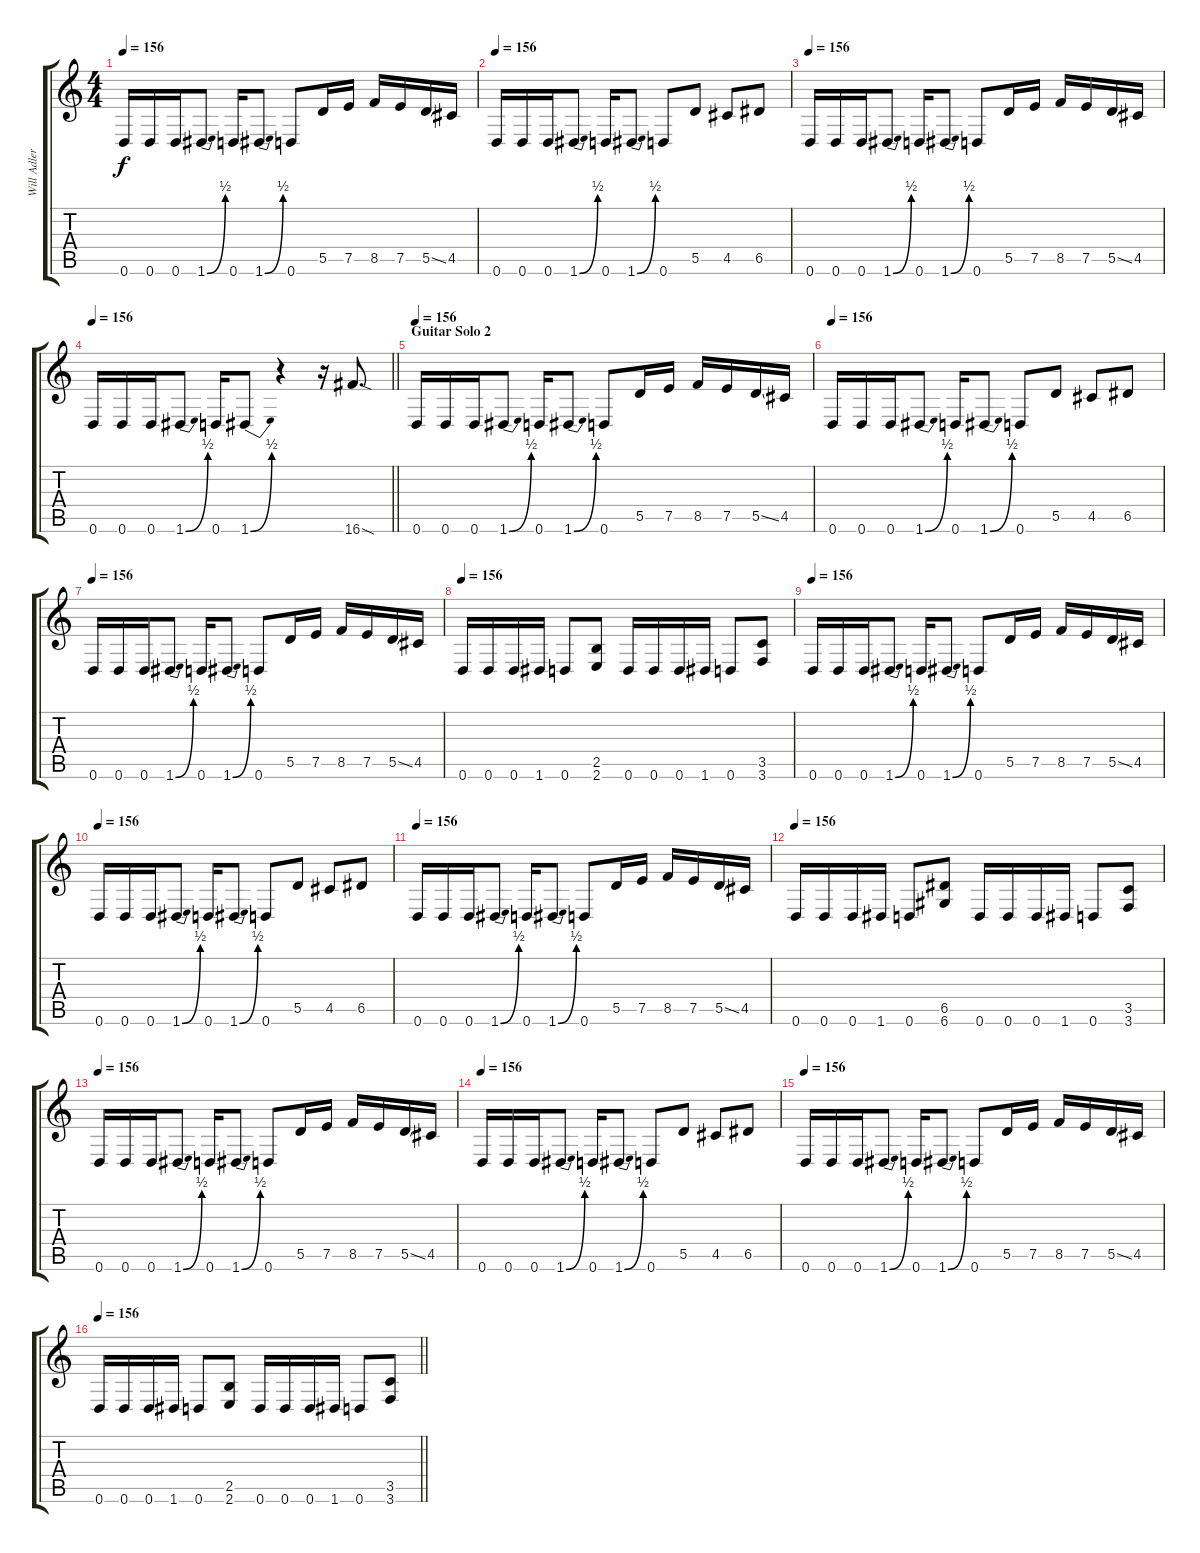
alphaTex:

\track ("Will Adler - Rhythm" "Will Adler") {instrument distortionguitar}
\staff {score tabs}
\tuning (E4 B3 G3 D3 A2 D2) {hide}
\ts (4 4)
\tempo 156
\clef g2
\ks c
0.6.16{dy f} 0.6.16 0.6.16 1.6{be (bend 0 0 60 2)}.8 0.6.16 1.6{be (bend 0 0 60 2)}.8 0.6.8 5.5.16 7.5.16 8.5.16 7.5.16 5.5{ss}.16 4.5.16 |
\tempo 156
0.6.16 0.6.16 0.6.16 1.6{be (bend 0 0 60 2)}.8 0.6.16 1.6{be (bend 0 0 60 2)}.8 0.6.8 5.5.8 4.5.8 6.5.8 |
\tempo 156
0.6.16 0.6.16 0.6.16 1.6{be (bend 0 0 60 2)}.8 0.6.16 1.6{be (bend 0 0 60 2)}.8 0.6.8 5.5.16 7.5.16 8.5.16 7.5.16 5.5{ss}.16 4.5.16 |
\tempo 156
\barLineRight lightlight
0.6.16 0.6.16 0.6.16 1.6{be (bend 0 0 60 2)}.8 0.6.16 1.6{be (bend 0 0 60 2)}.8 r.4 r.16 16.6{sod}.8{d} |
\section ("" "Guitar Solo 2")
\tempo 156
0.6.16 0.6.16 0.6.16 1.6{be (bend 0 0 60 2)}.8 0.6.16 1.6{be (bend 0 0 60 2)}.8 0.6.8 5.5.16 7.5.16 8.5.16 7.5.16 5.5{ss}.16 4.5.16 |
\tempo 156
0.6.16 0.6.16 0.6.16 1.6{be (bend 0 0 60 2)}.8 0.6.16 1.6{be (bend 0 0 60 2)}.8 0.6.8 5.5.8 4.5.8 6.5.8 |
\tempo 156
0.6.16 0.6.16 0.6.16 1.6{be (bend 0 0 60 2)}.8 0.6.16 1.6{be (bend 0 0 60 2)}.8 0.6.8 5.5.16 7.5.16 8.5.16 7.5.16 5.5{ss}.16 4.5.16 |
\tempo 156
0.6.16 0.6.16 0.6.16 1.6.16 0.6.8 (2.5 2.6).8 0.6.16 0.6.16 0.6.16 1.6.16 0.6.8 (3.5 3.6).8 |
\tempo 156
0.6.16 0.6.16 0.6.16 1.6{be (bend 0 0 60 2)}.8 0.6.16 1.6{be (bend 0 0 60 2)}.8 0.6.8 5.5.16 7.5.16 8.5.16 7.5.16 5.5{ss}.16 4.5.16 |
\tempo 156
0.6.16 0.6.16 0.6.16 1.6{be (bend 0 0 60 2)}.8 0.6.16 1.6{be (bend 0 0 60 2)}.8 0.6.8 5.5.8 4.5.8 6.5.8 |
\tempo 156
0.6.16 0.6.16 0.6.16 1.6{be (bend 0 0 60 2)}.8 0.6.16 1.6{be (bend 0 0 60 2)}.8 0.6.8 5.5.16 7.5.16 8.5.16 7.5.16 5.5{ss}.16 4.5.16 |
\tempo 156
0.6.16 0.6.16 0.6.16 1.6.16 0.6.8 (6.5 6.6).8 0.6.16 0.6.16 0.6.16 1.6.16 0.6.8 (3.5 3.6).8 |
\tempo 156
0.6.16 0.6.16 0.6.16 1.6{be (bend 0 0 60 2)}.8 0.6.16 1.6{be (bend 0 0 60 2)}.8 0.6.8 5.5.16 7.5.16 8.5.16 7.5.16 5.5{ss}.16 4.5.16 |
\tempo 156
0.6.16 0.6.16 0.6.16 1.6{be (bend 0 0 60 2)}.8 0.6.16 1.6{be (bend 0 0 60 2)}.8 0.6.8 5.5.8 4.5.8 6.5.8 |
\tempo 156
0.6.16 0.6.16 0.6.16 1.6{be (bend 0 0 60 2)}.8 0.6.16 1.6{be (bend 0 0 60 2)}.8 0.6.8 5.5.16 7.5.16 8.5.16 7.5.16 5.5{ss}.16 4.5.16 |
\tempo 156
\barLineRight lightlight
0.6.16 0.6.16 0.6.16 1.6.16 0.6.8 (2.5 2.6).8 0.6.16 0.6.16 0.6.16 1.6.16 0.6.8 (3.5 3.6).8
